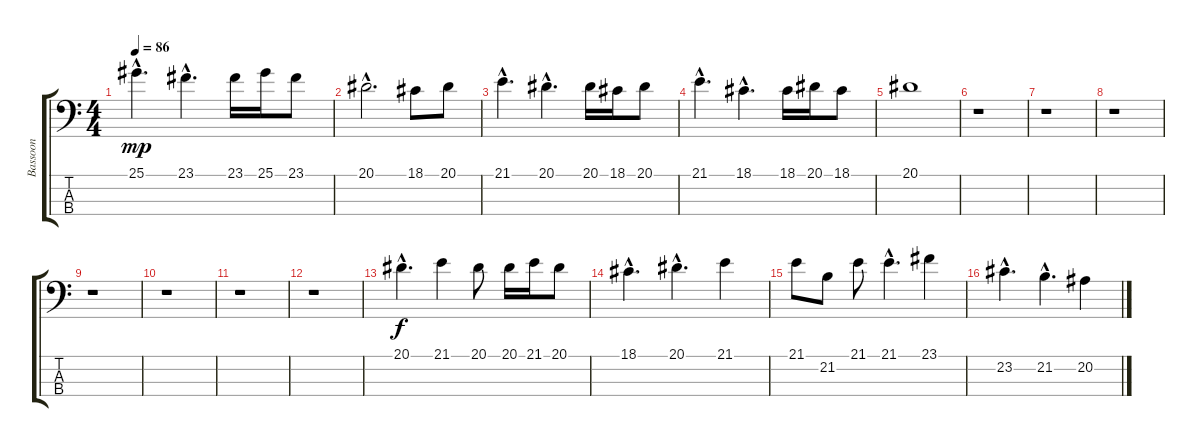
\track ("Bassoon" "Bassoon") {instrument bassoon}
\staff {score tabs}
\tuning (G2 D2 A1 E1) {hide}
\ts (4 4)
\tempo 86
\clef f4
\ks c
25.1{hac}.4{d dy mp} 23.1{hac}.4{d} 23.1.16 25.1.16 23.1.8 |
20.1{hac}.2{d} 18.1.8 20.1.8 |
21.1{hac}.4{d} 20.1{hac}.4{d} 20.1.16 18.1.16 20.1.8 |
21.1{hac}.4{d} 18.1{hac}.4{d} 18.1.16 20.1.16 18.1.8 |
20.1.1{volume 12} |
r.1 |
r.1 |
r.1 |
r.1 |
r.1 |
r.1 |
r.1 |
20.1{hac}.4{d dy f volume 13} 21.1.4 20.1.8 20.1.16 21.1.16 20.1.8 |
18.1{hac}.4{d} 20.1{hac}.4{d} 21.1.4 |
21.1.8 21.2.8 21.1.8 21.1{hac}.4{d} 23.1.4 |
23.2{hac}.4{d} 21.2{hac}.4{d} 20.2.4
